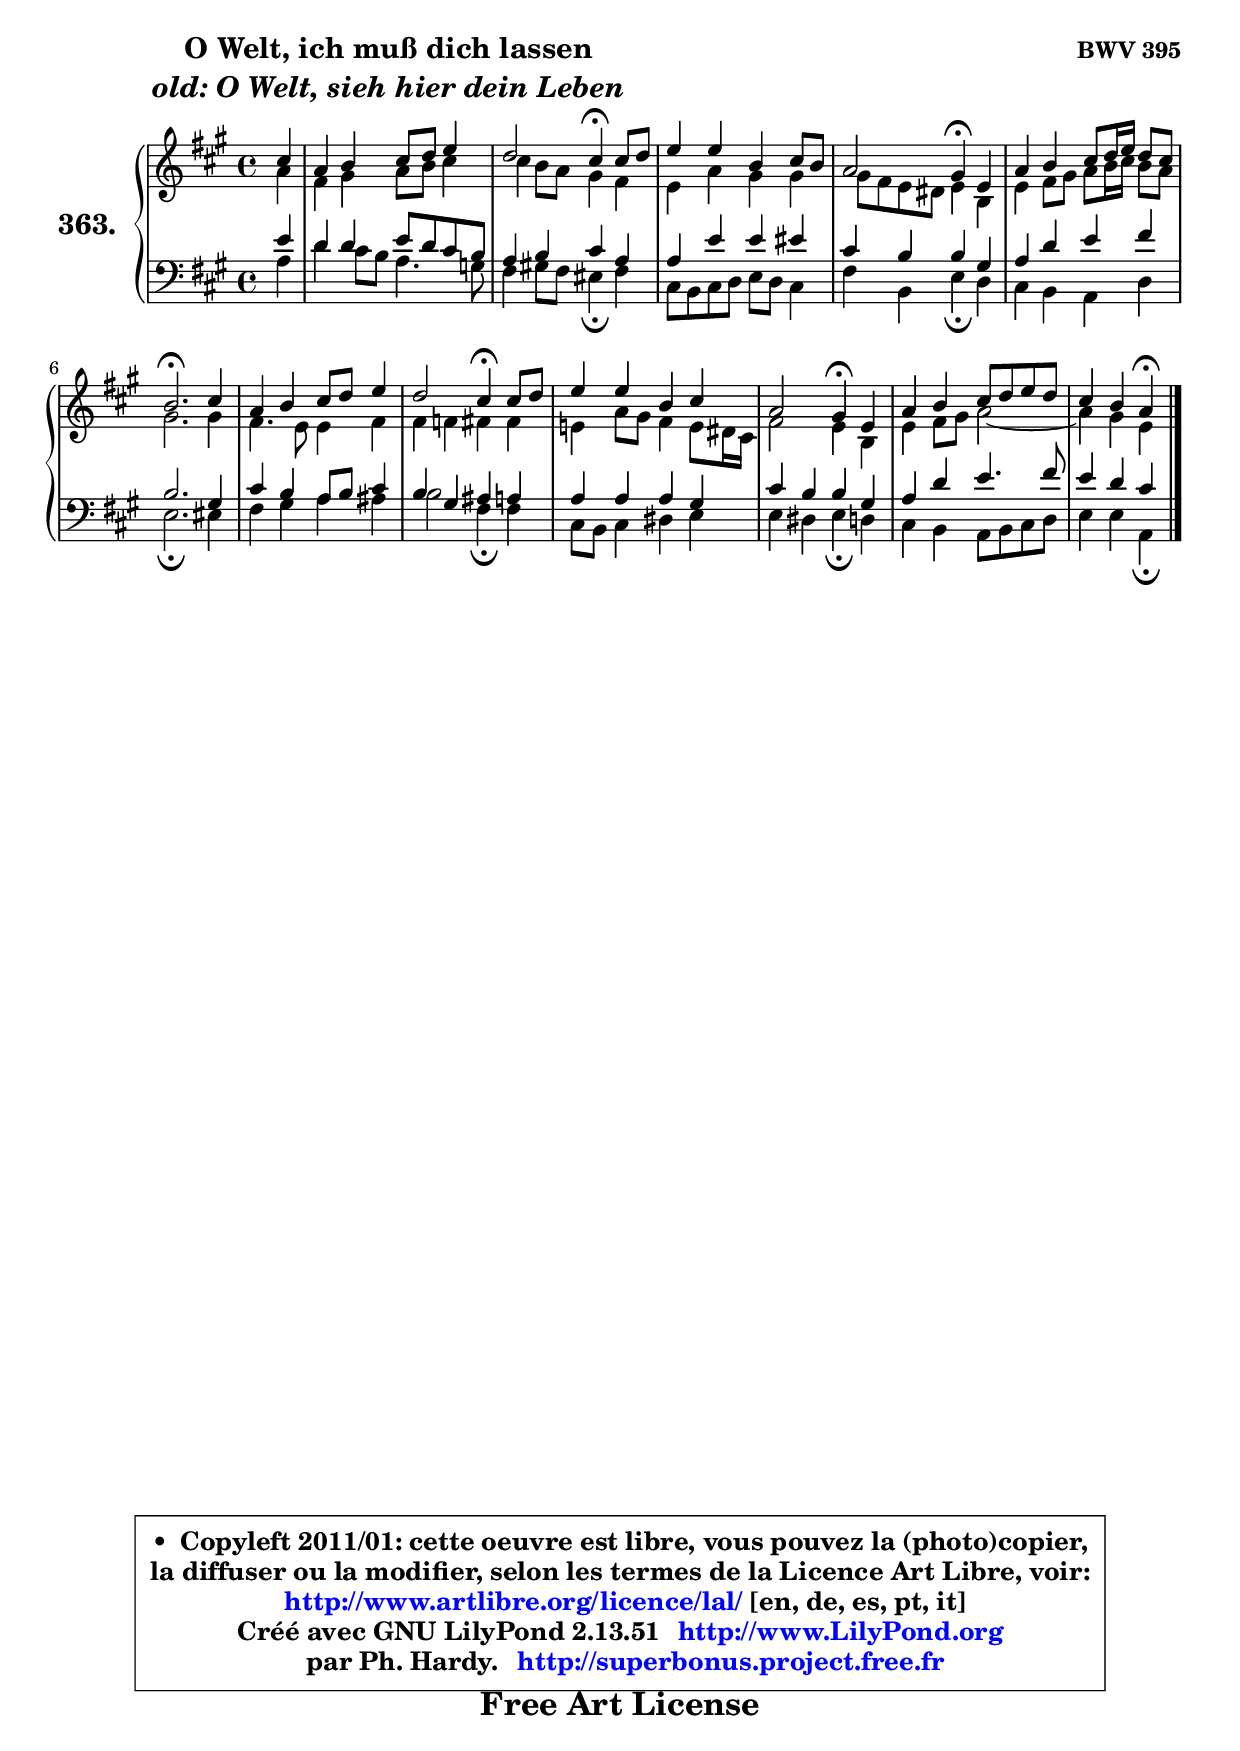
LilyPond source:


\version "2.13.51"

    \paper {
%	system-system-spacing #'padding = #0.1
%	score-system-spacing #'padding = #0.1
%	ragged-bottom = ##f
%	ragged-last-bottom = ##f
	}

    \header {
      opus = \markup { \bold "BWV 395" }
      piece = \markup { \hspace #9 \fontsize #2 \bold \column \center-align { \line { "O Welt, ich muß dich lassen" }
                     \line { \italic "old: O Welt, sieh hier dein Leben" }
                 } }
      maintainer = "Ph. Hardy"
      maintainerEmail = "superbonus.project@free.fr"
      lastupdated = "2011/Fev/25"
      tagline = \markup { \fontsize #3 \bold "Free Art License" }
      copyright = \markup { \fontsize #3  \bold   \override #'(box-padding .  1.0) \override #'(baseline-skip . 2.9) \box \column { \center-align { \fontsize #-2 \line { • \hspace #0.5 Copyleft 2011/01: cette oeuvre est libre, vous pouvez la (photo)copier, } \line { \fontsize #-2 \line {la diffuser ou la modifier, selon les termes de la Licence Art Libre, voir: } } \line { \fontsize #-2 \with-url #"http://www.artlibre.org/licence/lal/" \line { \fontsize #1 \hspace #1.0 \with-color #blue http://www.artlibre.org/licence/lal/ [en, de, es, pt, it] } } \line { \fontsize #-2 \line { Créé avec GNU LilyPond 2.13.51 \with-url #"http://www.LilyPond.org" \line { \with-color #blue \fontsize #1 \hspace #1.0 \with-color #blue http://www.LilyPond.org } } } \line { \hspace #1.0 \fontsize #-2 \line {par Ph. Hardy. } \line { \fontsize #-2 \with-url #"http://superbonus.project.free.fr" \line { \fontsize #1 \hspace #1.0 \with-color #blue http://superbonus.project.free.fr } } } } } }

	  }

  guidemidi = {
        r4 |
        R1 |
        r2 \tempo 4 = 30 r4 \tempo 4 = 78 r4 |
        R1 |
        r2 \tempo 4 = 30 r4 \tempo 4 = 78 r4 |
        R1 |
        \tempo 4 = 40 r2. \tempo 4 = 78 r4 |
        R1 |
        r2 \tempo 4 = 30 r4 \tempo 4 = 78 r4 |
        R1 |
        r2 \tempo 4 = 30 r4 \tempo 4 = 78 r4 |
        R1 |
        r2 \tempo 4 = 30 r4 
	}

  upper = {
	\time 4/4
	\key a \major
	\clef treble
	\partial 4
	\voiceOne
	<< { 
	% SOPRANO
	\set Voice.midiInstrument = "acoustic grand"
	\relative c'' {
        cis4 |
        a4 b cis8 d e4 |
        d2 cis4\fermata cis8 d |
        e4 e b cis8 b |
        a2 gis4\fermata e |
        a4 b cis8 d16 e d8 cis |
        b2.\fermata cis4 |
        a4 b cis8 d e4 |
        d2 cis4\fermata cis8 d |
        e4 e b cis |
        a2 gis4\fermata e |
        a4 b cis8 d e d |
        cis4 b a\fermata
        \bar "|."
	} % fin de relative
	}

	\context Voice="1" { \voiceTwo 
	% ALTO
	\set Voice.midiInstrument = "acoustic grand"
	\relative c'' {
        a4 |
        fis4 gis a8 b cis4 |
        cis4 b8 a gis4 fis |
        e4 a gis gis |
	gis8 fis8 e dis e4 b |
        e4 fis8 gis a b16 cis b8 a |
        gis2. gis4 |
        fis4. e8 e4 fis |
        fis4 f fis fis |
        e!4 a8 gis fis4 e8 dis16 cis |
        fis2 e4 b |
        e4 fis8 gis a2 ~ |
	a4 gis e4
        \bar "|."
	} % fin de relative
	\oneVoice
	} >>
	}

    lower = {
	\time 4/4
	\key a \major
	\clef bass
	\partial 4
	\voiceOne
	<< { 
	% TENOR
	\set Voice.midiInstrument = "acoustic grand"
	\relative c' {
        e4 |
        d4 d e8 d cis b |
        a4 b cis a |
        a4 e' e eis |
        cis4 b b gis |
        a4 d e fis |
        b,2. gis4 |
        cis4 b a8 b cis4 |
        b4 gis4 ais a |
        a4 a a gis |
        cis4 b b gis |
        a4 d e4. fis8 |
        e4 d cis
        \bar "|."
	} % fin de relative
	}
	\context Voice="1" { \voiceTwo 
	% BASS
	\set Voice.midiInstrument = "acoustic grand"
	\relative c' {
        a4 |
        d4 cis8 b a4. g8 |
        fis4 gis!8 fis eis4\fermata fis |
        cis8 b cis d e d cis4 |
        fis4 b, e\fermata d |
        cis4 b a d |
        e2.\fermata eis4 |
        fis4 gis a ais |
        b2 fis4\fermata fis |
        cis8 b cis4 dis e |
        e4 dis e\fermata d |
        cis4 b a8 b cis d |
        e4 e a,\fermata
        \bar "|."
	} % fin de relative
	\oneVoice
	} >>
	}


    \score { 

	\new PianoStaff <<
	\set PianoStaff.instrumentName = \markup { \bold \huge "363." }
	\new Staff = "upper" \upper
	\new Staff = "lower" \lower
	>>

    \layout {
%	ragged-last = ##f
	   }

         } % fin de score

  \score {
    \unfoldRepeats { << \guidemidi \upper \lower >> }
    \midi {
    \context {
     \Staff
      \remove "Staff_performer"
               }

     \context {
      \Voice
       \consists "Staff_performer"
                }

     \context { 
      \Score
      tempoWholesPerMinute = #(ly:make-moment 78 4)
		}
	    }
	}

